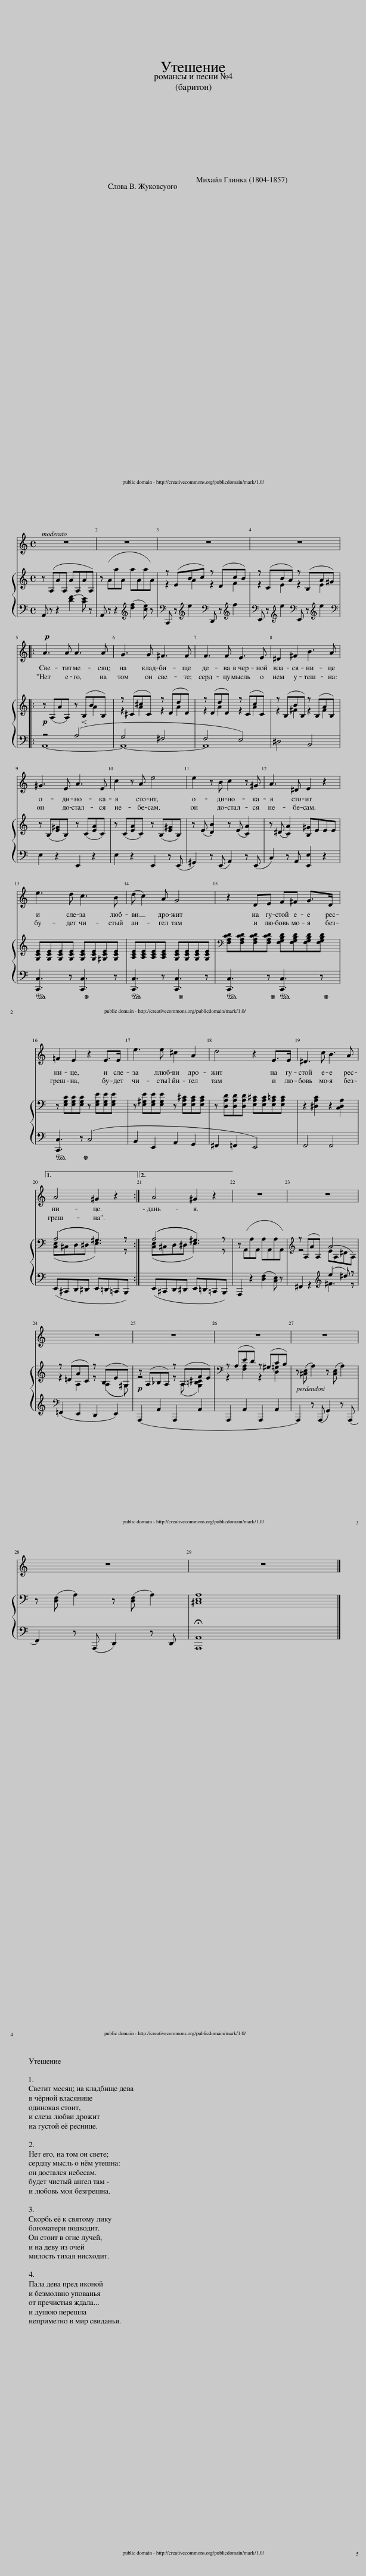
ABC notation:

X:1
%%score 1 { ( 2 4 ) | ( 3 5 ) }
L:1/8
Q:1/4=88
M:4/4
I:linebreak $
K:C
V:1 treble
V:2 treble
V:4 treble
V:3 bass
V:5 bass
V:1
 z8 | z8 | z8 | z8 |:$!p! A3 A A3 A | %5
 G3 G ^F3 F | F3 F E3 E | ^D2 ^F2 B3 A |$ ^G3 E A3 E | c2 z A e4 | %10
 e2 z B c2 z ^G | A3 ^D E2 z2 |$ e3 d c3 B | (d c2) A G4 | z2 DE F^F G>D |$ %15
 =F2 E2 z2 E>E | e3 e ^c2 A2 | d4 z2 E>E | ^D3 c B3 A |1$ A4 ^G2 z2 :|2 %20
 A4 ^G2 z2 || z8 | z8 |$ z8 | z8 | %25
 z8 | z8 |$ z8 | z8 |] %29
V:2
 z (A,AA, AA,AA,) | z (AaA aAaA) | z (EBc) z (DcB) | z (CBA) z (B,A^G) |:$!p! z (A,AA,) z!<(! (B,!<)!BB,) | %5
 z (^C^cC) z (DdD) | z (DdD) z (CcC) | z (B,BB,) z (B,AB,) |$ z (B,[E^G]B,) z (C[EA]C) | z (C[EA]C) z (B,[E^G]B,) | %10
 z (E [DB]2) z (E [CA]2) | z (^D [CA]2) [B,^G]EEE |$ [G,CE][G,CE][G,CE][G,CE] [G,CE][G,CE][^G,CE][G,CE] | [A,CE][A,CE][A,CE][A,CE] [G,CE][G,CE][G,CE][G,CE] |[K:bass] [F,A,CD][F,A,CD][F,A,CD][F,A,CD] [F,G,B,D][F,G,B,D][F,G,B,D][F,G,B,D] |$ %15
 z [E,G,C][E,G,C][E,G,C] z [E,G,E][E,G,E][E,G,E] | z [E,^G,E][E,G,E][E,G,E] z [E,A,^C][E,A,C][E,A,C] | z [D,A,D][D,A,D][D,A,D] [E,A,^C][E,A,C][E,A,=C][E,A,C] | z2 [^D,A,C]2 z2 [C,D,A,]2 |1$ ((A,4 ^G,3)) z :|2 %20
 ((A,4 ^G,3)) z || z (A,,A,A,, A,A,,A,A,,) |[K:treble] z (A,AA,) A4 |$ z (=DAC) z (B,E^G,) |!p! z (A,_B,A,) z (A,FE) | %25
[K:bass] z (A,ED) z (^G,CB,) | z ([^C,E,] A,2) z ([C,E,] A,2) |$ z ([D,F,] A,2) z ([D,F,] A,2) | [^C,E,A,]8 |] %29
V:3
 A,, z z2 ([DF]2 [CE]) z | A,, z z2[K:treble] ([df]2 [ce]) z |[K:bass] C,, z[K:treble] e2[K:bass] D,, z[K:treble] f2 |[K:bass] E,, z[K:] g2[K:bass] E,, z[K:treble] e2 |:$[K:bass]!p! z4 (A,4 | %5
 G,4 ^F,4 | F,4 E,4) | ^D,4 B,,4 |$ E,2 z2 E,,2 z2 | E,2 z2 E,,2 z (E,, | %10
 ^G,,2) z (E,, A,,2) z (E,, | C,2) z A,, [E,,E,]2 z2 |$!ped! [C,,C,]3 z [C,,C,]3!ped-up! z |!ped! [C,,C,]3 z [C,,C,]3!ped-up! z |!ped! [C,,C,]3 z!ped-up!!ped! [C,,C,]3 z!ped-up! |$ %15
!ped! [C,,C,]3 z!ped-up! (C,4 | B,,2 E,,2 A,,2 G,,2 | ^F,,2 =F,,2 E,,4) | F,,4 F,,4 |1$ (E,,^C,,D,,^D,, E,,=D,,=C,,B,,,) :|2 %20
 (E,,^C,,D,,^D,, E,,=D,,=C,,B,,,) || A,,,2 z2 ([D,F,]2 [C,E,]) z | ^F,,2 z2[K:treble] (e2 ^d) z |$[K:bass] (=F,,2 E,,2 D,,2 E,,2) |!p! (A,,,2 A,,2 A,,,2 A,,2 | %25
 A,,,2 A,,2 A,,,2 A,,2 | A,,,2) z (A,,, G,,2) z (A,,, |$ F,,2) z (A,,, D,,2) z D,, | !fermata![A,,,A,,]8 |] %29
V:4
 x8 | x8 | z2 A2 z2 F2 | z2 E2 z2 E2 |:$ x6 A2 | %5
 z2 A2 z2 A2 | z2 A2 z2 A2 | z2 ^F2 z2 F2 |$ x8 | x8 | %10
 x8 | x8 |$ x8 | x8 |[K:bass] x8 |$ %15
 x8 | x8 | x8 | x8 |1$ ([C,E,]^C,D,^D, E,3) z :|2 %20
 ([C,E,]^C,D,^D, E,3) z || x8 |[K:treble] z4 (EA,^DA,) |$ z2 A,2 z ((A,2 ^G,)) | z4 z (A, [G,=B,^C]2) | %25
[K:bass] z2 [F,A,]2 z2 [D,=G,]2 | x8 |$ x8 | x8 |] %29
V:5
 x8 | x4[K:treble] x4 |[K:bass] x2[K:treble] x2[K:bass] x2[K:treble] x2 |[K:bass] x2[K:] x2[K:bass] x2[K:treble] x2 |:$[K:bass] A,,8- | %5
 A,,8- | A,,8 | x8 |$ x8 | x8 | %10
 x8 | x8 |$ x8 | x8 | x8 |$ %15
 x8 | x8 | x8 | x8 |1$ x8 :|2 %20
 x8 || x8 | x4[K:treble] ^F3 z |$[K:bass] x8 | x8 | %25
 x8 | x8 |$ x8 | x8 |] %29
